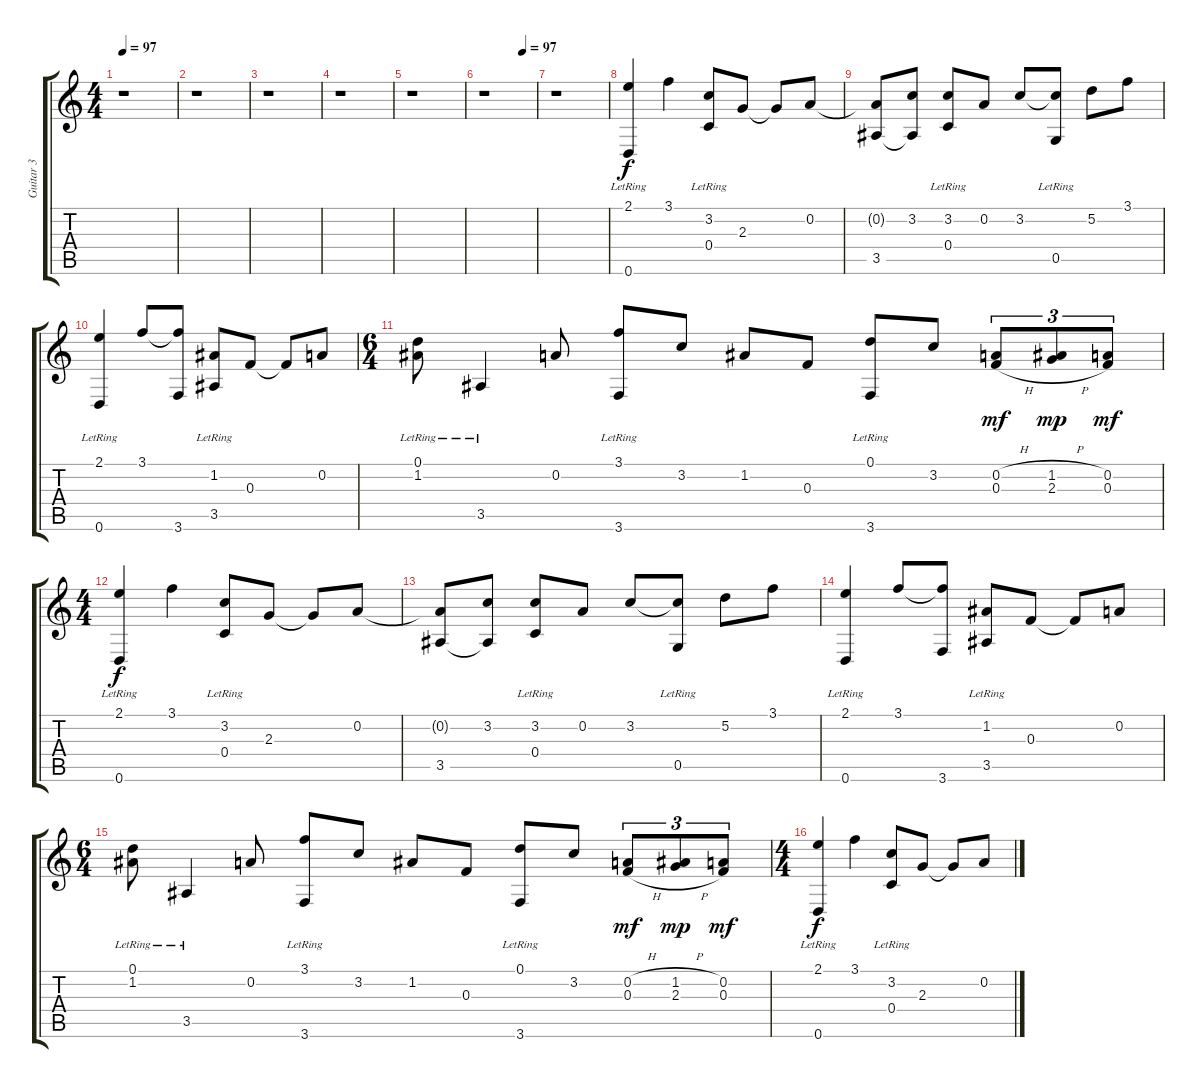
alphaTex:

\track ("Guitar 3" "Guitar 3") {instrument acousticguitarsteel}
\staff {score tabs}
\tuning (D4 A3 F3 C3 G2 D2) {hide}
\ts (4 4)
\tempo 97
\tempo 80
\tempo 97
\clef g2
\ks c
r.1{dy f instrument acousticguitarsteel} |
r.1 |
r.1 |
r.1 |
r.1 |
\tempo (97 0.75)
r.1 |
r.1 |
(2.1 0.6{lr}).4 3.1.4 (3.2 0.4{lr}).8 2.3.8 2.3{t}.8 0.2.8 |
(0.2{t} 3.5).8 (3.2 3.5{t}).8 (3.2 0.4{lr}).8 0.2.8 3.2.8 (3.2{t} 0.5{lr}).8 5.2.8 3.1.8 |
(2.1 0.6{lr}).4 3.1.8 (3.1{t} 3.6).8 (1.2 3.5{lr}).8 0.3.8 0.3{t}.8 0.2.8 |
\ts (6 4)
(0.1{lr} 1.2{lr}).8 3.5{lr}.4 0.2.8 (3.1{lr} 3.6{lr}).8 3.2.8 1.2.8 0.3.8 (0.1{lr} 3.6{lr}).8 3.2.8 (0.2{h} 0.3{h}).8{tu (3 2) dy mf} (1.2{h} 2.3{h}).8{tu (3 2) dy mp} (0.2 0.3).8{tu (3 2) dy mf} |
\ts (4 4)
(2.1 0.6{lr}).4{dy f} 3.1.4 (3.2 0.4{lr}).8 2.3.8 2.3{t}.8 0.2.8 |
(0.2{t} 3.5).8 (3.2 3.5{t}).8 (3.2 0.4{lr}).8 0.2.8 3.2.8 (3.2{t} 0.5{lr}).8 5.2.8 3.1.8 |
(2.1 0.6{lr}).4 3.1.8 (3.1{t} 3.6).8 (1.2 3.5{lr}).8 0.3.8 0.3{t}.8 0.2.8 |
\ts (6 4)
(0.1{lr} 1.2{lr}).8 3.5{lr}.4 0.2.8 (3.1{lr} 3.6{lr}).8 3.2.8 1.2.8 0.3.8 (0.1{lr} 3.6{lr}).8 3.2.8 (0.2{h} 0.3{h}).8{tu (3 2) dy mf} (1.2{h} 2.3{h}).8{tu (3 2) dy mp} (0.2 0.3).8{tu (3 2) dy mf} |
\ts (4 4)
(2.1 0.6{lr}).4{dy f} 3.1.4 (3.2 0.4{lr}).8 2.3.8 2.3{t}.8 0.2.8
